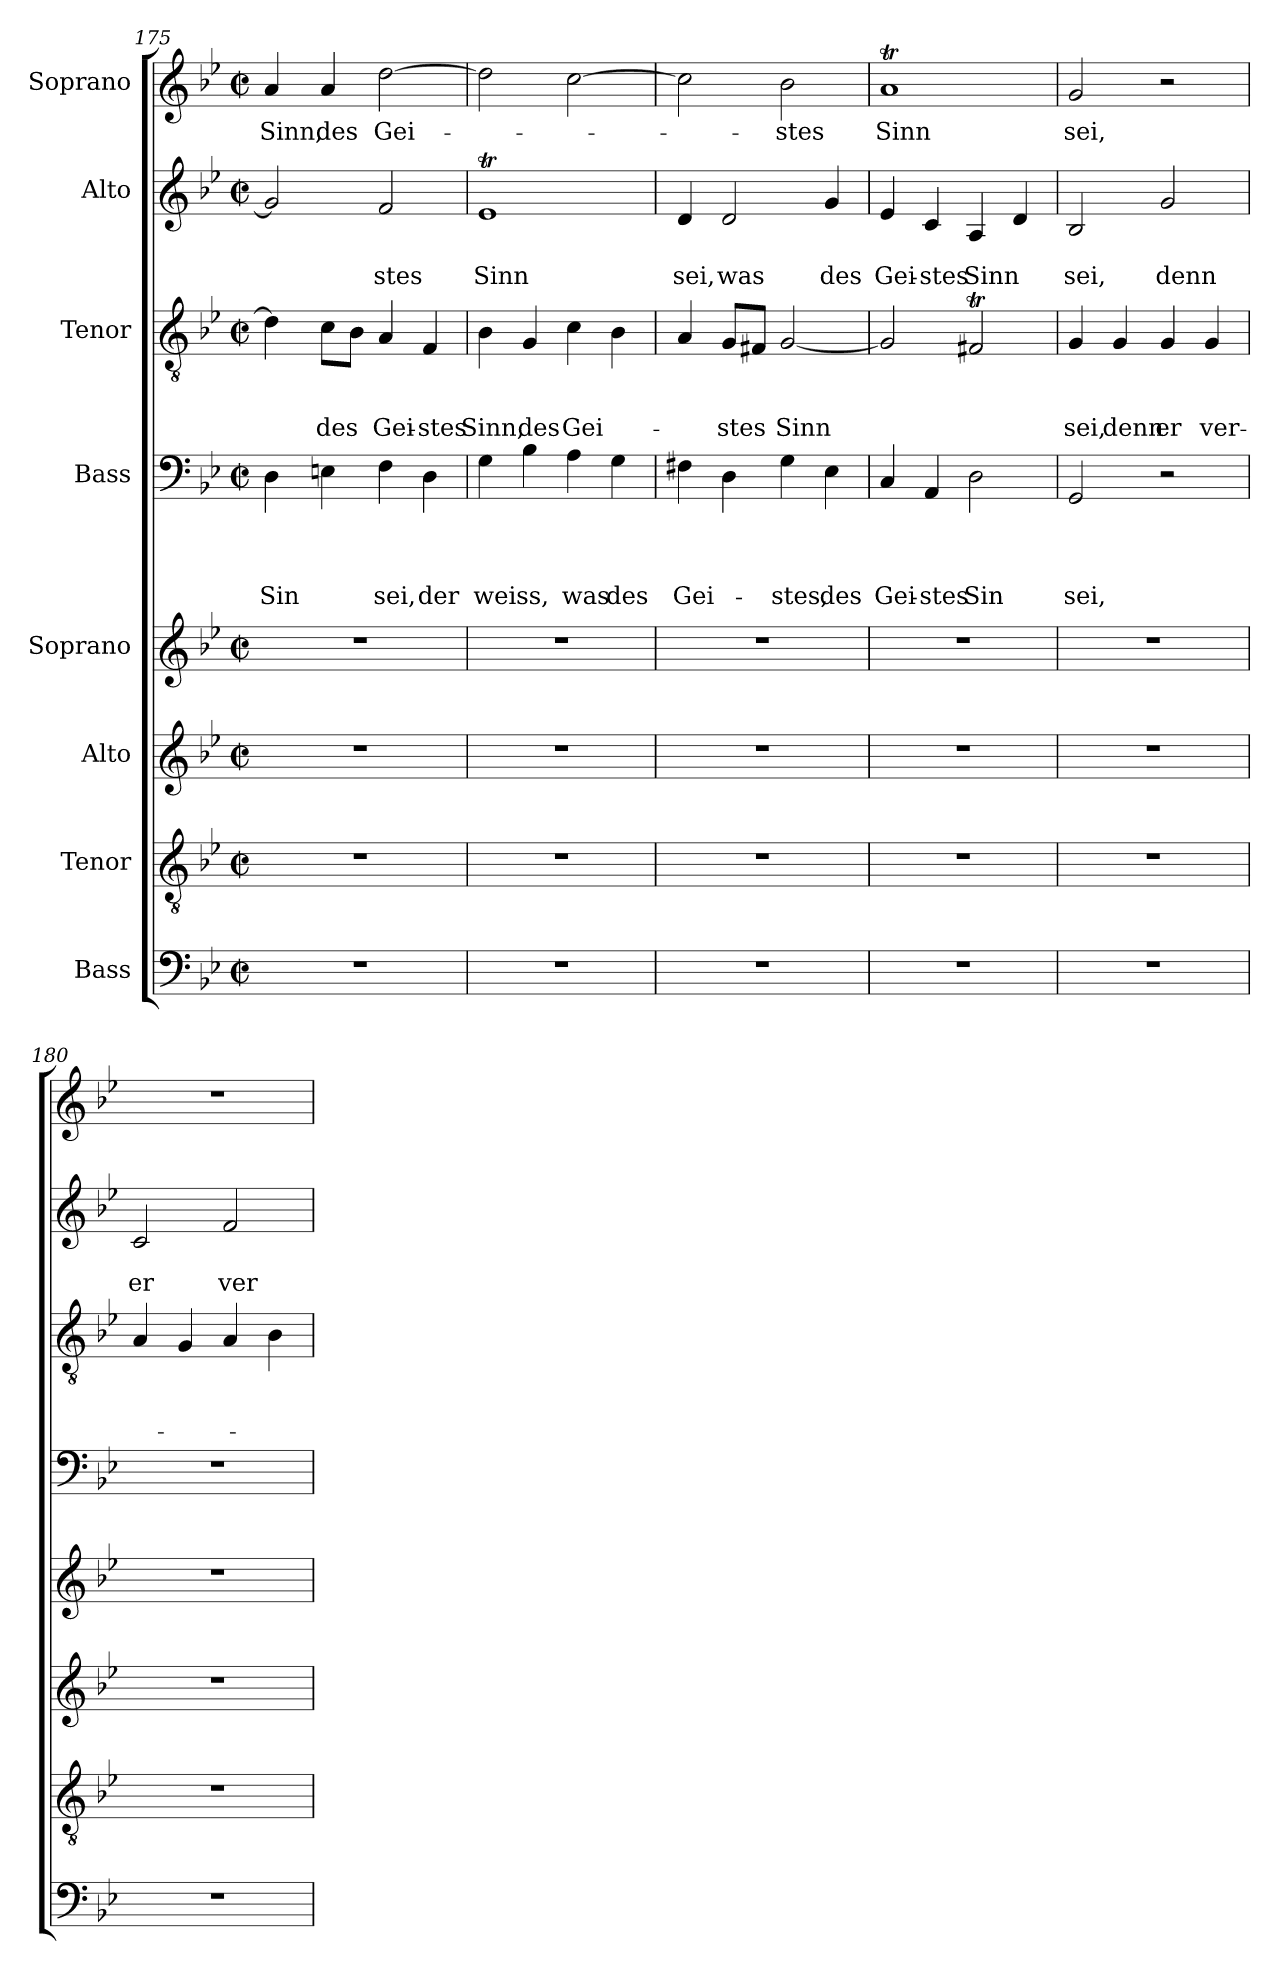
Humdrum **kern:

**kern	**kern	**kern	**kern	**kern	**text	**text	**text	**text	**kern	**text	**text	**text	**kern	**text	**text	**kern	**text
*part8	*part7	*part6	*part5	*part4	*part4	*part4	*part4	*part4	*part3	*part3	*part3	*part3	*part2	*part2	*part2	*part1	*part1
*staff8	*staff7	*staff6	*staff5	*staff4	*staff4	*staff4	*staff4	*staff4	*staff3	*staff3	*staff3	*staff3	*staff2	*staff2	*staff2	*staff1	*staff1
*I"Bass	*I"Tenor	*I"Alto	*I"Soprano	*I"Bass	*	*	*	*	*I"Tenor	*	*	*	*I"Alto	*	*	*I"Soprano	*
*clefF4	*clefGv2	*clefG2	*clefG2	*clefF4	*	*	*	*	*clefGv2	*	*	*	*clefG2	*	*	*clefG2	*
*k[b-e-]	*k[b-e-]	*k[b-e-]	*k[b-e-]	*k[b-e-]	*	*	*	*	*k[b-e-]	*	*	*	*k[b-e-]	*	*	*k[b-e-]	*
*B-:	*B-:	*B-:	*B-:	*B-:	*	*	*	*	*B-:	*	*	*	*B-:	*	*	*B-:	*
*M2/2	*M2/2	*M2/2	*M2/2	*M2/2	*	*	*	*	*M2/2	*	*	*	*M2/2	*	*	*M2/2	*
*met(c|)	*met(c|)	*met(c|)	*met(c|)	*met(c|)	*	*	*	*	*met(c|)	*	*	*	*met(c|)	*	*	*met(c|)	*
=175	=175	=175	=175	=175	=175	=175	=175	=175	=175	=175	=175	=175	=175	=175	=175	=175	=175
!	!	!	!	!	!	!	!	!LO:LY:b	!	!	!	!	!	!	!	!	!LO:LY:b
1r	1r	1r	1r	4D\	.	.	.	Sin	4d\]	.	.	.	2g/]	.	.	4a/	Sinn,
!	!	!	!	!	!	!	!	!	!	!	!	!LO:LY:b	!	!	!	!	!LO:LY:b
.	.	.	.	4En\	.	.	.	.	8c\L	.	.	des	.	.	.	4a/	des
.	.	.	.	.	.	.	.	.	8B-\J	.	.	.	.	.	.	.	.
!	!	!	!	!	!	!	!	!LO:LY:b	!	!	!	!LO:LY:b	!	!	!LO:LY:b	!	!LO:LY:b
.	.	.	.	4F\	.	.	.	sei,	4A/	.	.	Gei-	2f/	.	-stes	[>2dd\	Gei-
!	!	!	!	!	!	!	!	!LO:LY:b	!	!	!	!LO:LY:b:rj	!	!	!	!	!
.	.	.	.	4D\	.	.	.	der	4F/	.	.	-stes	.	.	.	.	.
=176	=176	=176	=176	=176	=176	=176	=176	=176	=176	=176	=176	=176	=176	=176	=176	=176	=176
!	!	!	!	!	!	!	!	!LO:LY:b	!	!	!	!LO:LY:b	!	!	!LO:LY:b	!	!
1r	1r	1r	1r	4G\	.	.	.	weiss,	4B-\	.	.	Sinn,	1e-T	.	Sinn	2dd\]	.
!	!	!	!	!	!	!	!	!	!	!	!	!LO:LY:b	!	!	!	!	!
.	.	.	.	4B-\	.	.	.	.	4G/	.	.	des	.	.	.	.	.
!	!	!	!	!	!	!	!	!LO:LY:b	!	!	!	!LO:LY:b	!	!	!	!	!
.	.	.	.	4A\	.	.	.	was	4c\	.	.	Gei-	.	.	.	[>2cc\	.
!	!	!	!	!	!	!	!	!LO:LY:b	!	!	!	!	!	!	!	!	!
.	.	.	.	4G\	.	.	.	des	4B-\	.	.	.	.	.	.	.	.
=177	=177	=177	=177	=177	=177	=177	=177	=177	=177	=177	=177	=177	=177	=177	=177	=177	=177
!	!	!	!	!	!	!	!	!LO:LY:b	!	!	!	!	!	!	!LO:LY:b	!	!
1r	1r	1r	1r	4F#X\	.	.	.	Gei-	4A/	.	.	.	4d/	.	sei,	2cc\]	.
!	!	!	!	!	!	!	!	!	!	!	!	!LO:LY:b	!	!	!LO:LY:b	!	!
.	.	.	.	4D\	.	.	.	.	8G/L	.	.	-stes	2d/	.	was	.	.
.	.	.	.	.	.	.	.	.	8F#X/J	.	.	.	.	.	.	.	.
!	!	!	!	!	!	!	!	!LO:LY:b	!	!	!	!LO:LY:b	!	!	!	!	!LO:LY:b
.	.	.	.	4G\	.	.	.	-stes,	[<2G/	.	.	Sinn	.	.	.	2b-\	-stes
!	!	!	!	!	!	!	!	!LO:LY:b	!	!	!	!	!	!	!LO:LY:b	!	!
.	.	.	.	4E-\	.	.	.	des	.	.	.	.	4g/	.	des	.	.
=178	=178	=178	=178	=178	=178	=178	=178	=178	=178	=178	=178	=178	=178	=178	=178	=178	=178
!	!	!	!	!	!	!	!	!LO:LY:b	!	!	!	!	!	!	!LO:LY:b	!	!LO:LY:b
1r	1r	1r	1r	4C/	.	.	.	Gei-	2G/]	.	.	.	4e-/	.	Gei-	1at	Sinn
!	!	!	!	!	!	!	!	!LO:LY:b:rj	!	!	!	!	!	!	!LO:LY:b:rj	!	!
.	.	.	.	4AA/	.	.	.	-stes	.	.	.	.	4c/	.	-stes	.	.
!	!	!	!	!	!	!	!	!LO:LY:b	!	!	!	!	!	!	!LO:LY:b	!	!
.	.	.	.	2D\	.	.	.	Sin	2F#Xt/	.	.	.	4A/	.	Sinn	.	.
.	.	.	.	.	.	.	.	.	.	.	.	.	4d/	.	.	.	.
=179	=179	=179	=179	=179	=179	=179	=179	=179	=179	=179	=179	=179	=179	=179	=179	=179	=179
!	!	!	!	!	!	!	!	!LO:LY:b	!	!	!	!LO:LY:b	!	!	!LO:LY:b	!	!LO:LY:b
1r	1r	1r	1r	2GG/	.	.	.	sei,	4G/	.	.	sei,	2B-/	.	sei,	2g/	sei,
!	!	!	!	!	!	!	!	!	!	!	!	!LO:LY:b	!	!	!	!	!
.	.	.	.	.	.	.	.	.	4G/	.	.	denn	.	.	.	.	.
!	!	!	!	!	!	!	!	!	!	!	!	!LO:LY:b	!	!	!LO:LY:b	!	!
.	.	.	.	2r	.	.	.	.	4G/	.	.	er	2g/	.	denn	2r	.
!	!	!	!	!	!	!	!	!	!	!	!	!LO:LY:b	!	!	!	!	!
.	.	.	.	.	.	.	.	.	4G/	.	.	ver-	.	.	.	.	.
=180	=180	=180	=180	=180	=180	=180	=180	=180	=180	=180	=180	=180	=180	=180	=180	=180	=180
!	!	!	!	!	!	!	!	!	!	!	!	!	!	!	!LO:LY:b	!	!
1r	1r	1r	1r	1r	.	.	.	.	4A/	.	.	.	2c/	.	er	1r	.
.	.	.	.	.	.	.	.	.	4G/	.	.	.	.	.	.	.	.
!	!	!	!	!	!	!	!	!	!	!	!	!	!	!	!LO:LY:b	!	!
.	.	.	.	.	.	.	.	.	4A/	.	.	.	2f/	.	ver-	.	.
.	.	.	.	.	.	.	.	.	4B-\	.	.	.	.	.	.	.	.
=	=	=	=	=	=	=	=	=	=	=	=	=	=	=	=	=	=
*-	*-	*-	*-	*-	*-	*-	*-	*-	*-	*-	*-	*-	*-	*-	*-	*-	*-
